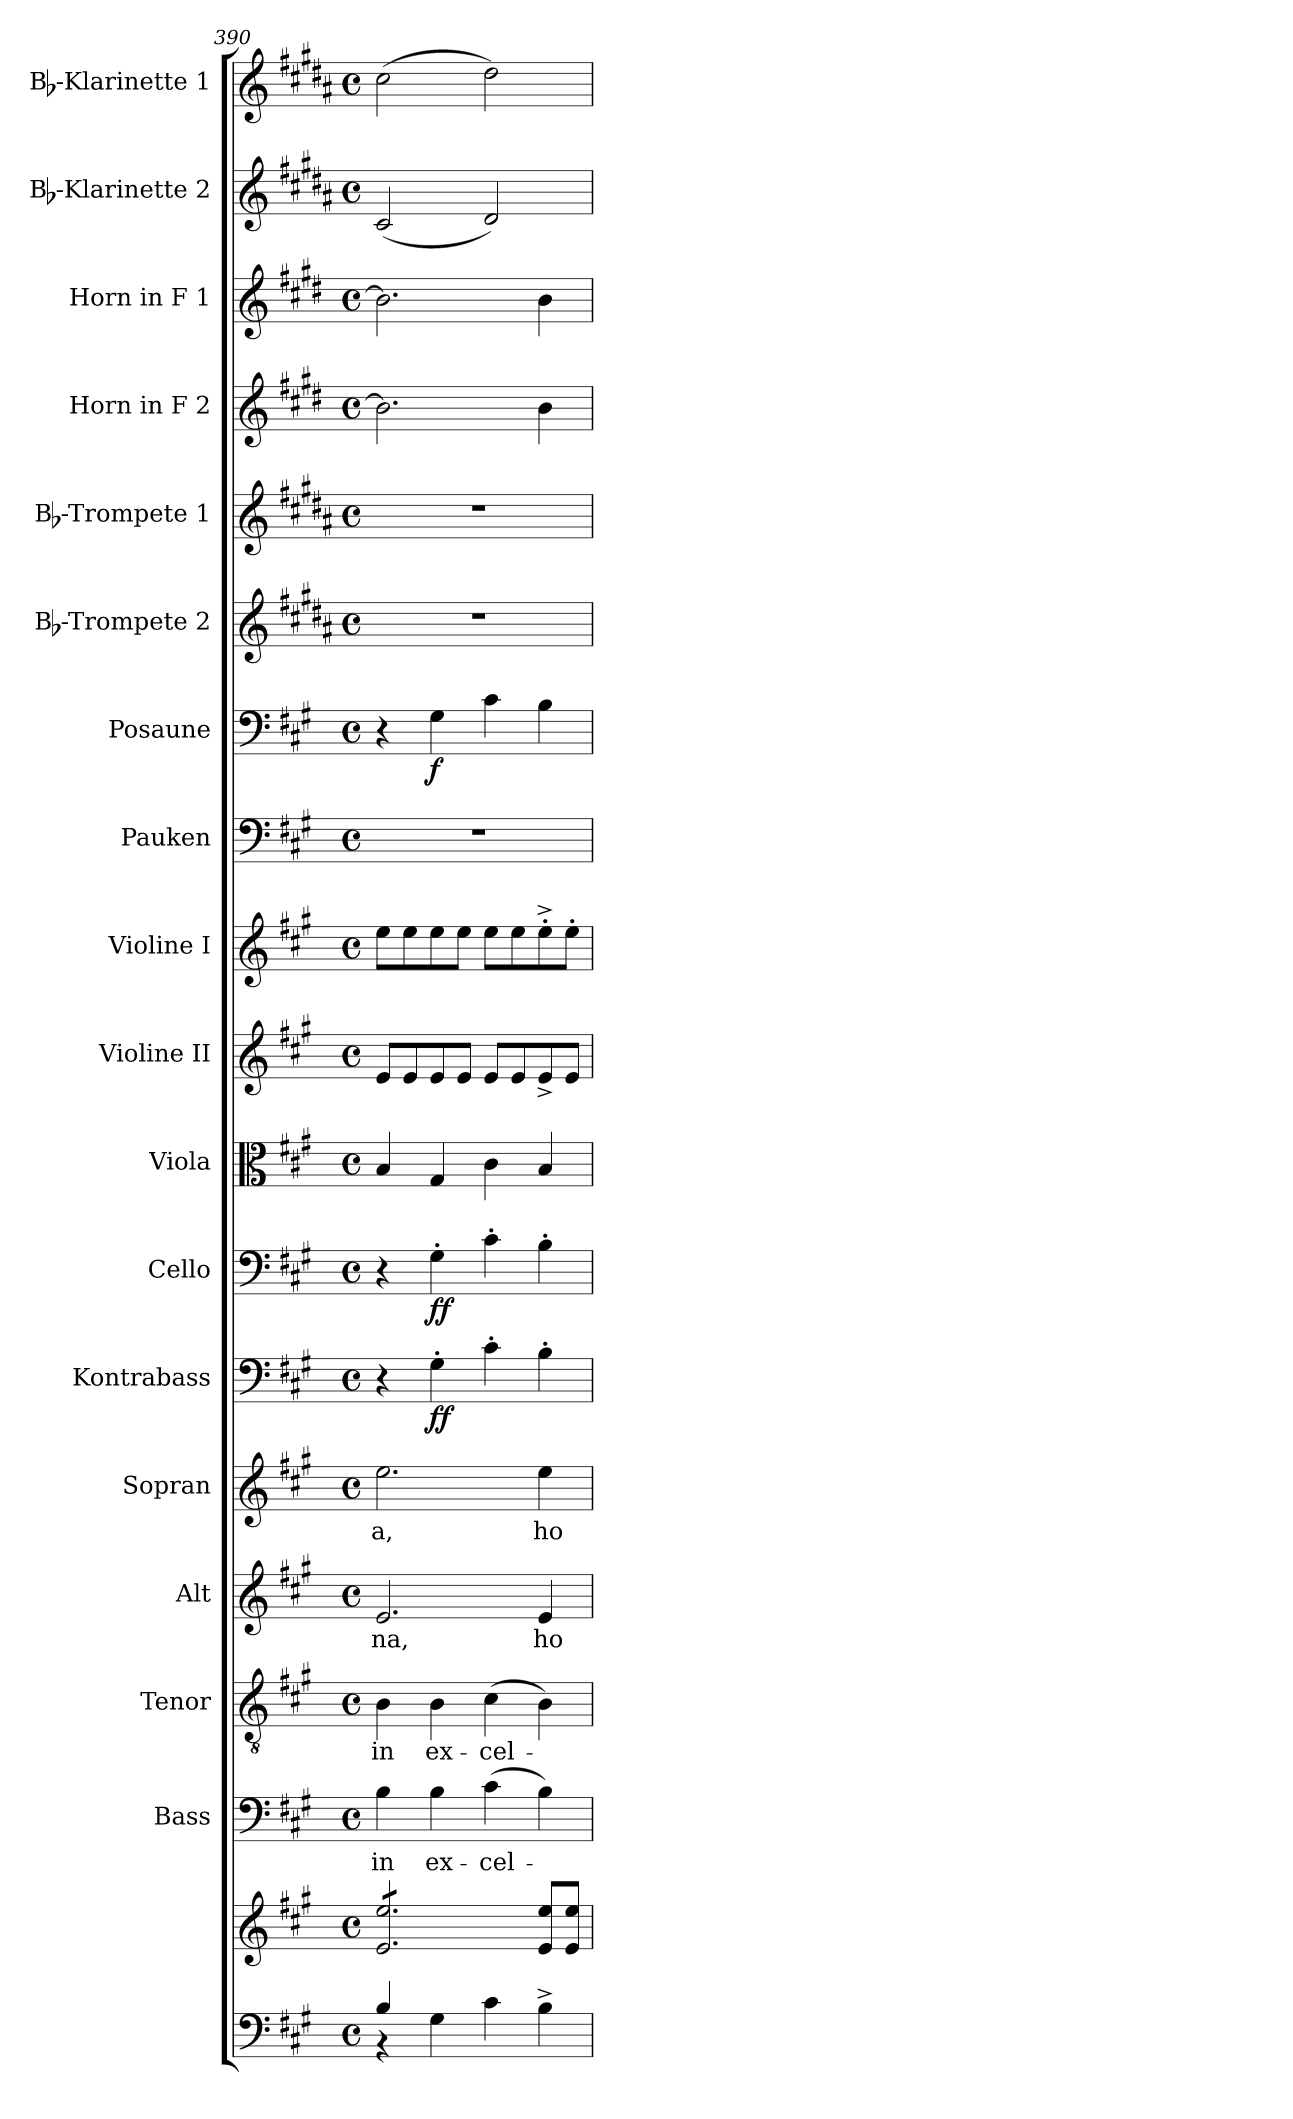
**kern	**kern	**kern	**text	**kern	**text	**kern	**text	**kern	**text	**kern	**dynam	**kern	**dynam	**kern	**kern	**kern	**kern	**kern	**dynam	**kern	**kern	**kern	**kern	**kern	**kern
*part18	*part18	*part17	*part17	*part16	*part16	*part15	*part15	*part14	*part14	*part13	*part13	*part12	*part12	*part11	*part10	*part9	*part8	*part7	*part7	*part6	*part5	*part4	*part3	*part2	*part1
*staff19	*staff18	*staff17	*staff17	*staff16	*staff16	*staff15	*staff15	*staff14	*staff14	*staff13	*staff13	*staff12	*staff12	*staff11	*staff10	*staff9	*staff8	*staff7	*staff7	*staff6	*staff5	*staff4	*staff3	*staff2	*staff1
*	*	*I"Bass	*	*I"Tenor	*	*I"Alt	*	*I"Sopran	*	*I"Kontrabass	*	*I"Cello	*	*I"Viola	*I"Violine II	*I"Violine I	*I"Pauken	*I"Posaune	*	*I"Bb-Trompete 2	*I"Bb-Trompete 1	*I"Horn in F 2	*I"Horn in F 1	*I"Bb-Klarinette 2	*I"Bb-Klarinette 1
*	*	*I'B.	*	*I'T.	*	*I'A.	*	*I'S.	*	*I'Kb.	*	*	*	*I'Vla.	*I'Vl. II	*I'Vl. I	*I'Pk.	*I'Pos.	*	*I'Bb Trp. 2	*I'Bb Trp. 1	*	*	*I'Bb Kl. 2	*I'Bb Kl. 1
*clefF4	*clefG2	*clefF4	*	*clefGv2	*	*clefG2	*	*clefG2	*	*clefF4	*	*clefF4	*	*clefC3	*clefG2	*clefG2	*clefF4	*clefF4	*	*clefG2	*clefG2	*clefG2	*clefG2	*clefG2	*clefG2
*	*	*	*	*	*	*	*	*	*	*ITrd7c12	*	*	*	*	*	*	*	*	*	*ITrd1c2	*ITrd1c2	*ITrd4c7	*ITrd4c7	*ITrd1c2	*ITrd1c2
*k[f#c#g#]	*k[f#c#g#]	*k[f#c#g#]	*	*k[f#c#g#]	*	*k[f#c#g#]	*	*k[f#c#g#]	*	*k[f#c#g#]	*	*k[f#c#g#]	*	*k[f#c#g#]	*k[f#c#g#]	*k[f#c#g#]	*k[f#c#g#]	*k[f#c#g#]	*	*k[f#c#g#]	*k[f#c#g#]	*k[f#c#g#]	*k[f#c#g#]	*k[f#c#g#]	*k[f#c#g#]
*A:	*A:	*A:	*	*A:	*	*A:	*	*A:	*	*A:	*	*A:	*	*A:	*A:	*A:	*A:	*A:	*	*A:	*A:	*A:	*A:	*A:	*A:
*M4/4	*M4/4	*M4/4	*	*M4/4	*	*M4/4	*	*M4/4	*	*M4/4	*	*M4/4	*	*M4/4	*M4/4	*M4/4	*M4/4	*M4/4	*	*M4/4	*M4/4	*M4/4	*M4/4	*M4/4	*M4/4
*met(c)	*met(c)	*met(c)	*	*met(c)	*	*met(c)	*	*met(c)	*	*met(c)	*	*met(c)	*	*met(c)	*met(c)	*met(c)	*met(c)	*met(c)	*	*met(c)	*met(c)	*met(c)	*met(c)	*met(c)	*met(c)
=390	=390	=390	=390	=390	=390	=390	=390	=390	=390	=390	=390	=390	=390	=390	=390	=390	=390	=390	=390	=390	=390	=390	=390	=390	=390
*^	*	*	*	*	*	*	*	*	*	*	*	*	*	*	*	*	*	*	*	*	*	*	*	*	*
!	!	!	!	!LO:LY:b	!	!LO:LY:b	!	!LO:LY:b	!	!LO:LY:b	!	!	!	!	!	!	!	!	!	!	!	!	!	!	!	!
*	*	*tremolo	*	*	*	*	*	*	*	*	*	*	*	*	*	*	*	*	*	*	*	*	*	*	*	*
4B/	4r	8e/ 8ee/L	4B\	in	4B\	in	2.e/	-na,	2.ee\	-a,	4r	.	4r	.	4B/	8e/L	8ee\L	1r	4r	.	1r	1r	2.e\]	2.e\]	(<2B/	(>2b\
.	.	8e/ 8ee/	.	.	.	.	.	.	.	.	.	.	.	.	.	8e/	8ee\	.	.	.	.	.	.	.	.	.
!	!	!	!	!LO:LY:b	!	!LO:LY:b	!	!	!	!	!	!LO:DY:b	!	!LO:DY:b	!	!	!	!	!	!LO:DY:b	!	!	!	!	!	!
2.ryy	4G#\	8e/ 8ee/	4B\	ex-	4B\	ex-	.	.	.	.	4GG#'>\	ff	4G#'>\	ff	4G#/	8e/	8ee\	.	4G#\	f	.	.	.	.	.	.
.	.	8e/ 8ee/	.	.	.	.	.	.	.	.	.	.	.	.	.	8e/J	8ee\J	.	.	.	.	.	.	.	.	.
!	!	!	!	!LO:LY:b	!	!LO:LY:b	!	!	!	!	!	!	!	!	!	!	!	!	!	!	!	!	!	!	!	!
.	4c#\	8e/ 8ee/	(>4c#\	-cel-	(>4c#\	-cel-	.	.	.	.	4C#'>\	.	4c#'>\	.	4c#\	8e/L	8ee\L	.	4c#\	.	.	.	.	.	2c#/)	2cc#\)
.	.	8e/ 8ee/J	.	.	.	.	.	.	.	.	.	.	.	.	.	8e/	8ee\	.	.	.	.	.	.	.	.	.
*	*	*Xtremolo	*	*	*	*	*	*	*	*	*	*	*	*	*	*	*	*	*	*	*	*	*	*	*	*
!	!	!	!	!	!	!	!	!LO:LY:b	!	!LO:LY:b	!	!	!	!	!	!	!	!	!	!	!	!	!	!	!	!
.	4B^>\	8e/ 8ee/L	4B\)	.	4B\)	.	4e/	ho-	4ee\	ho-	4BB'>\	.	4B'>\	.	4B/	8e^</	8ee'>^>\	.	4B\	.	.	.	4e\	4e\	.	.
.	.	8e/ 8ee/J	.	.	.	.	.	.	.	.	.	.	.	.	.	8e/J	8ee'>\J	.	.	.	.	.	.	.	.	.
*v	*v	*	*	*	*	*	*	*	*	*	*	*	*	*	*	*	*	*	*	*	*	*	*	*	*	*
=	=	=	=	=	=	=	=	=	=	=	=	=	=	=	=	=	=	=	=	=	=	=	=	=	=
*-	*-	*-	*-	*-	*-	*-	*-	*-	*-	*-	*-	*-	*-	*-	*-	*-	*-	*-	*-	*-	*-	*-	*-	*-	*-
